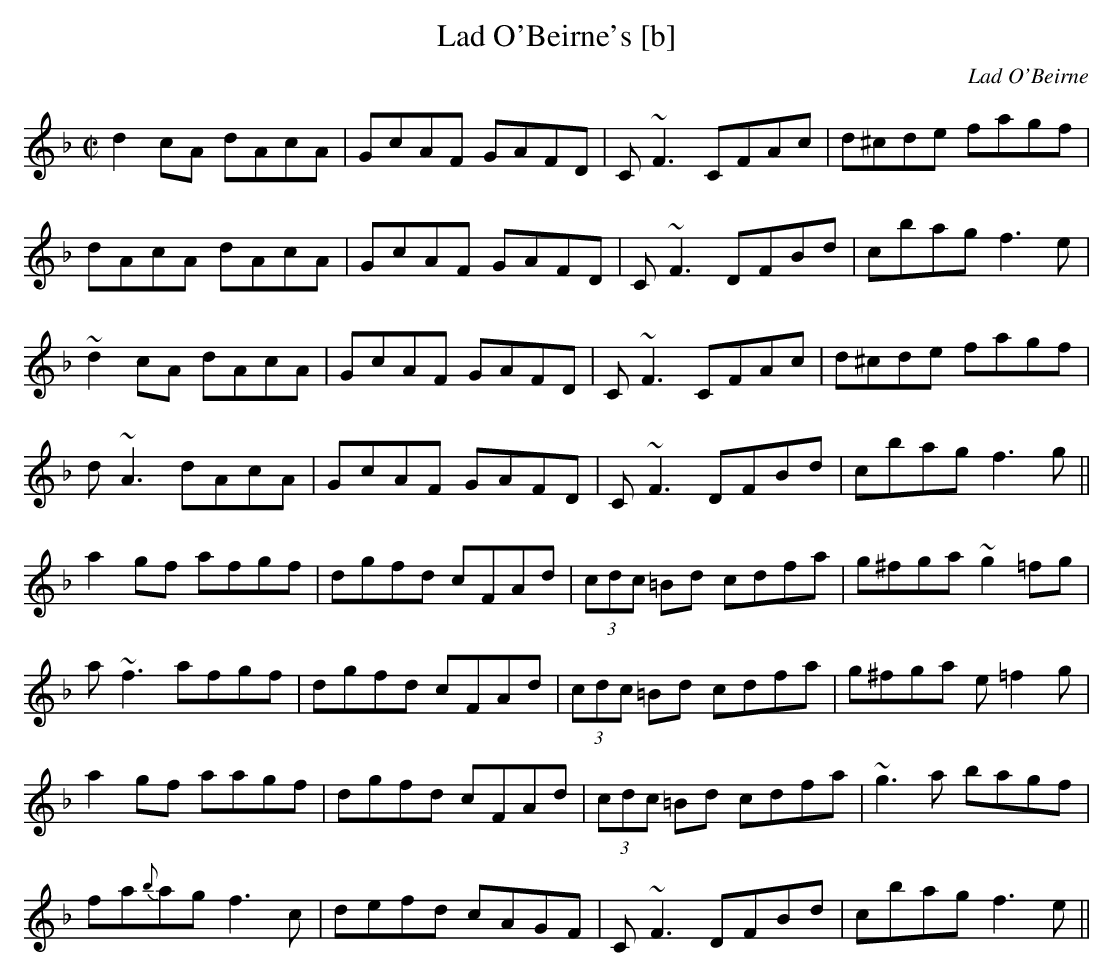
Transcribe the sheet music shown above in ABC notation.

X:1
T: Lad O'Beirne's [b]
C: Lad O'Beirne
M: C|
L: 1/8
K: F
d2cA dAcA|GcAF GAFD|C~F3 CFAc|d^cde fagf|
dAcA dAcA|GcAF GAFD|C~F3 DFBd|cbag f3e|
~d2cA dAcA|GcAF GAFD|C~F3 CFAc|d^cde fagf|
d~A3 dAcA|GcAF GAFD|C~F3 DFBd|cbag f3g||
a2gf afgf|dgfd cFAd|(3cdc =Bd cdfa|g^fga ~g2=fg|
a~f3 afgf|dgfd cFAd|(3cdc =Bd cdfa|g^fga e=f2g|
a2gf aagf|dgfd cFAd|(3cdc =Bd cdfa|~g3a bagf|
fa{b}ag f3c|defd cAGF|C~F3 DFBd|cbag f3e||
